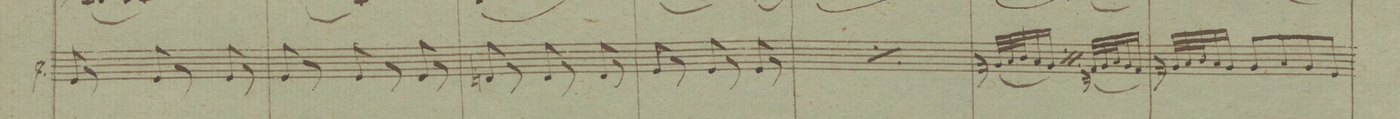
**kern	**dynam
*I"7.	*
*clefC3	*
*k[b-e-a-d-]	*
*M3/4	*
8F/	.
8r	.
8F/	.
8r	.
8F/	.
8r	.
=63	=63
8F/	.
8r	.
8F/	.
8r	.
8F/	.
8r	.
=64	=64
8En/	.
8r	.
8E/	.
8r	.
8E/	.
8r	.
=65	=65
8F/	.
8r	.
8F/	.
8r	.
8F/	.
8r	.
=66	=66
*rep	*
8F/	.
8r	.
8F/	.
8r	.
8F/	.
8r	.
*Xrep	*
=67	=67
32r	.
(32A-/LLL	.
32B-/	.
32c/J	.
16B-/	.
16A-/JJ)	.
*rep	*
32r	.
(32A-/LLL	.
32B-/	.
32c/J	.
16B-/	.
16A-/JJ)	.
*Xrep	*
32r	.
32G/LLL	.
32A-/	.
32B-/J	.
16A-/	.
16G/JJ	.
=68	=68
32r	.
(32A-/LLL	.
32B-/	.
32c/J	.
16B-/	.
16A-/JJ)	.
8A-/L	.
8B-/	.
8A-/	.
8F/J	.
=69	=69
*-	*-
